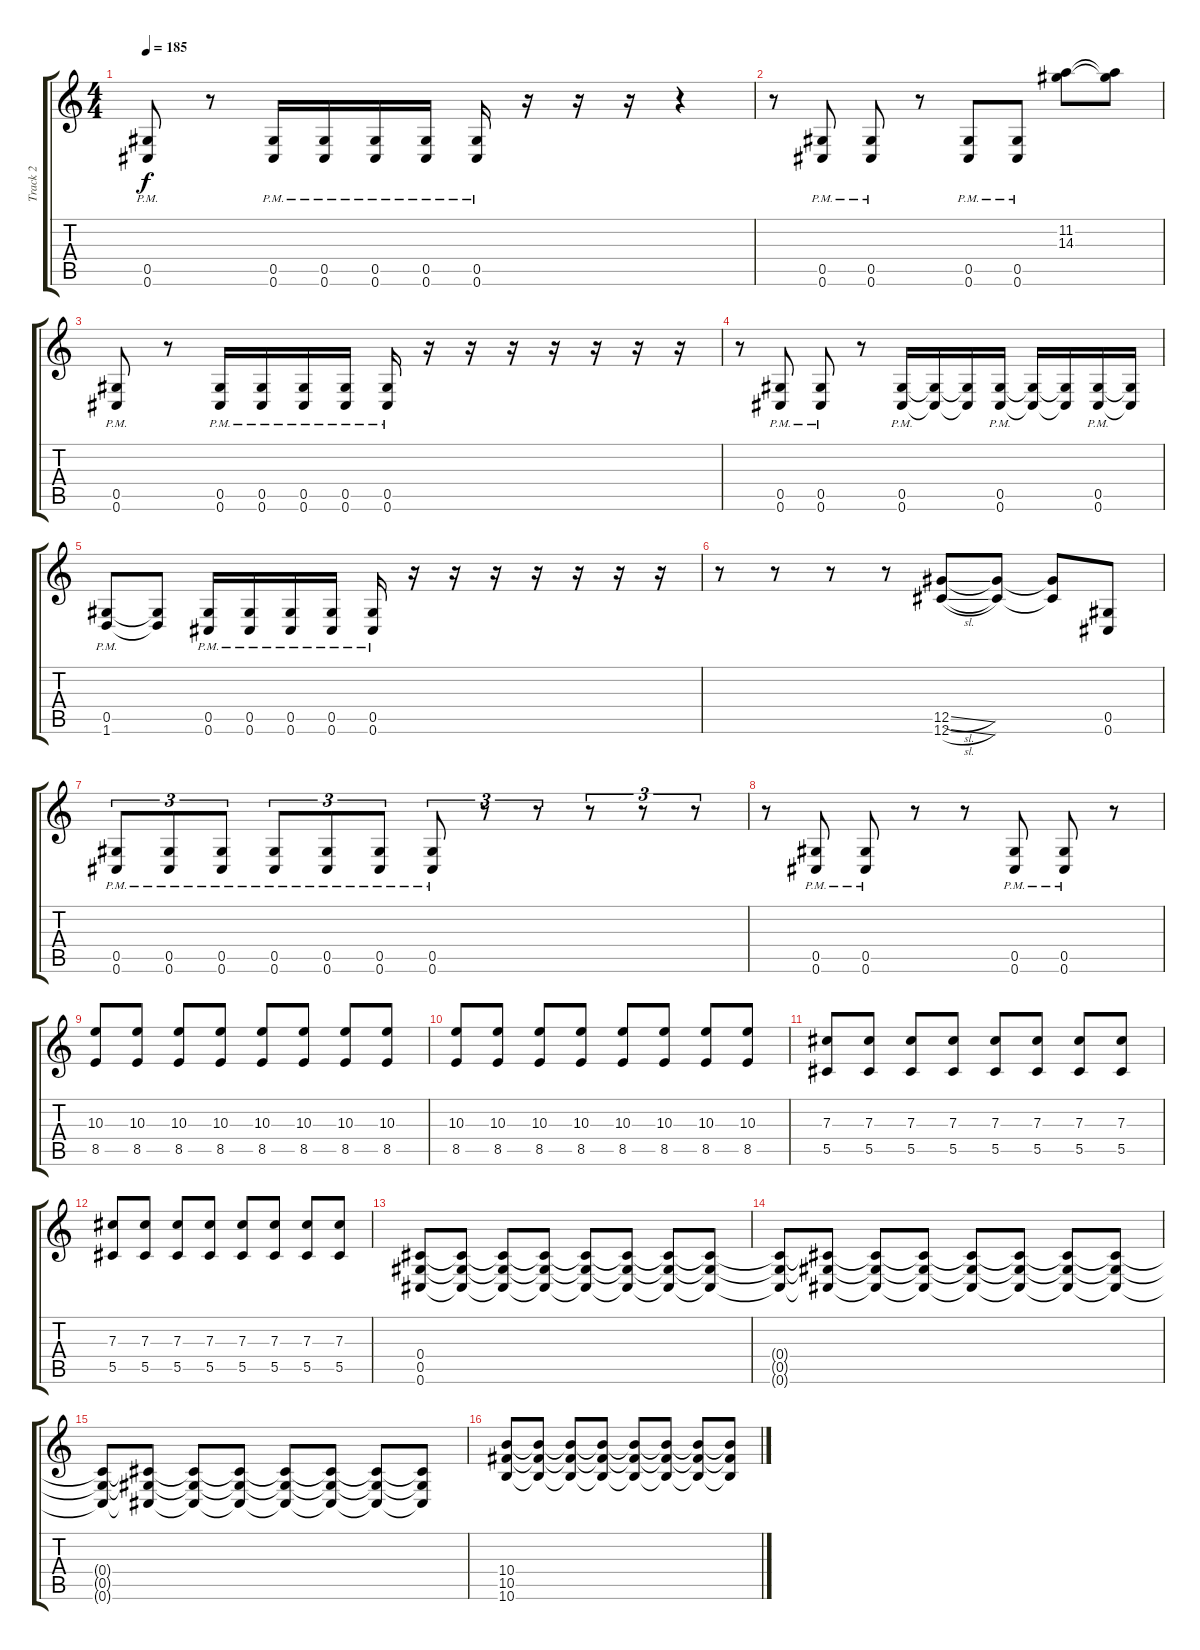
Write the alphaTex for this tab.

\track ("Track 2" "Track 2") {instrument distortionguitar}
\staff {score tabs}
\tuning (Eb4 Bb3 Gb3 Db3 Ab2 Db2) {hide}
\ts (4 4)
\tempo 185
\clef g2
\ks c
(0.5{pm} 0.6{pm}).8{dy f} r.8 (0.5{pm} 0.6{pm}).16 (0.5{pm} 0.6{pm}).16 (0.5{pm} 0.6{pm}).16 (0.5{pm} 0.6{pm}).16 (0.5{pm} 0.6{pm}).16 r.16 r.16 r.16 r.4 |
r.8 (0.5{pm} 0.6{pm}).8 (0.5{pm} 0.6{pm}).8 r.8 (0.5{pm} 0.6{pm}).8 (0.5{pm} 0.6{pm}).8 (11.2 14.3).8 (11.2{t} 14.3{t}).8 |
(0.5{pm} 0.6{pm}).8 r.8 (0.5{pm} 0.6{pm}).16 (0.5{pm} 0.6{pm}).16 (0.5{pm} 0.6{pm}).16 (0.5{pm} 0.6{pm}).16 (0.5{pm} 0.6{pm}).16 r.16 r.16 r.16 r.16 r.16 r.16 r.16 |
r.8 (0.5{pm} 0.6{pm}).8 (0.5{pm} 0.6{pm}).8 r.8 (0.5{pm} 0.6{pm}).16 (0.5{t} 0.6{t}).16 (0.5{t} 0.6{t}).16 (0.5{pm} 0.6{pm}).16 (0.5{t} 0.6{t}).16 (0.5{t} 0.6{t}).16 (0.5{pm} 0.6{pm}).16 (0.5{t} 0.6{t}).16 |
(0.5{pm} 1.6{pm}).8 (0.5{t} 1.6{t}).8 (0.5{pm} 0.6{pm}).16 (0.5{pm} 0.6{pm}).16 (0.5{pm} 0.6{pm}).16 (0.5{pm} 0.6{pm}).16 (0.5{pm} 0.6{pm}).16 r.16 r.16 r.16 r.16 r.16 r.16 r.16 |
r.8 r.8 r.8 r.8 (12.5{sl} 12.6{sl}).8 (12.5{t} 12.6{t}).8 (12.5{t} 12.6{t}).8 (0.5 0.6).8 |
(0.5{pm} 0.6{pm}).8{tu (3 2)} (0.5{pm} 0.6{pm}).8{tu (3 2)} (0.5{pm} 0.6{pm}).8{tu (3 2)} (0.5{pm} 0.6{pm}).8{tu (3 2)} (0.5{pm} 0.6{pm}).8{tu (3 2)} (0.5{pm} 0.6{pm}).8{tu (3 2)} (0.5{pm} 0.6{pm}).8{tu (3 2)} r.8{tu (3 2)} r.8{tu (3 2)} r.8{tu (3 2)} r.8{tu (3 2)} r.8{tu (3 2)} |
r.8 (0.5{pm} 0.6{pm}).8 (0.5{pm} 0.6{pm}).8 r.8 r.8 (0.5{pm} 0.6{pm}).8 (0.5{pm} 0.6{pm}).8 r.8 |
(10.3 8.5).8 (10.3 8.5).8 (10.3 8.5).8 (10.3 8.5).8 (10.3 8.5).8 (10.3 8.5).8 (10.3 8.5).8 (10.3 8.5).8 |
(10.3 8.5).8 (10.3 8.5).8 (10.3 8.5).8 (10.3 8.5).8 (10.3 8.5).8 (10.3 8.5).8 (10.3 8.5).8 (10.3 8.5).8 |
(7.3 5.5).8 (7.3 5.5).8 (7.3 5.5).8 (7.3 5.5).8 (7.3 5.5).8 (7.3 5.5).8 (7.3 5.5).8 (7.3 5.5).8 |
(7.3 5.5).8 (7.3 5.5).8 (7.3 5.5).8 (7.3 5.5).8 (7.3 5.5).8 (7.3 5.5).8 (7.3 5.5).8 (7.3 5.5).8 |
(0.4 0.5 0.6).8{volume 7} (0.4{t} 0.5{t} 0.6{t}).8 (0.4{t} 0.5{t} 0.6{t}).8 (0.4{t} 0.5{t} 0.6{t}).8 (0.4{t} 0.5{t} 0.6{t}).8 (0.4{t} 0.5{t} 0.6{t}).8 (0.4{t} 0.5{t} 0.6{t}).8 (0.4{t} 0.5{t} 0.6{t}).8 |
(0.4{t} 0.5{t} 0.6{t}).8 (0.4{t} 0.5{t} 0.6{t}).8 (0.4{t} 0.5{t} 0.6{t}).8 (0.4{t} 0.5{t} 0.6{t}).8 (0.4{t} 0.5{t} 0.6{t}).8 (0.4{t} 0.5{t} 0.6{t}).8 (0.4{t} 0.5{t} 0.6{t}).8 (0.4{t} 0.5{t} 0.6{t}).8 |
(0.4{t} 0.5{t} 0.6{t}).8 (0.4{t} 0.5{t} 0.6{t}).8 (0.4{t} 0.5{t} 0.6{t}).8 (0.4{t} 0.5{t} 0.6{t}).8 (0.4{t} 0.5{t} 0.6{t}).8 (0.4{t} 0.5{t} 0.6{t}).8 (0.4{t} 0.5{t} 0.6{t}).8 (0.4{t} 0.5{t} 0.6{t}).8 |
(10.4 10.5 10.6).8{volume 7} (10.4{t} 10.5{t} 10.6{t}).8 (10.4{t} 10.5{t} 10.6{t}).8 (10.4{t} 10.5{t} 10.6{t}).8 (10.4{t} 10.5{t} 10.6{t}).8 (10.4{t} 10.5{t} 10.6{t}).8 (10.4{t} 10.5{t} 10.6{t}).8 (10.4{t} 10.5{t} 10.6{t}).8
